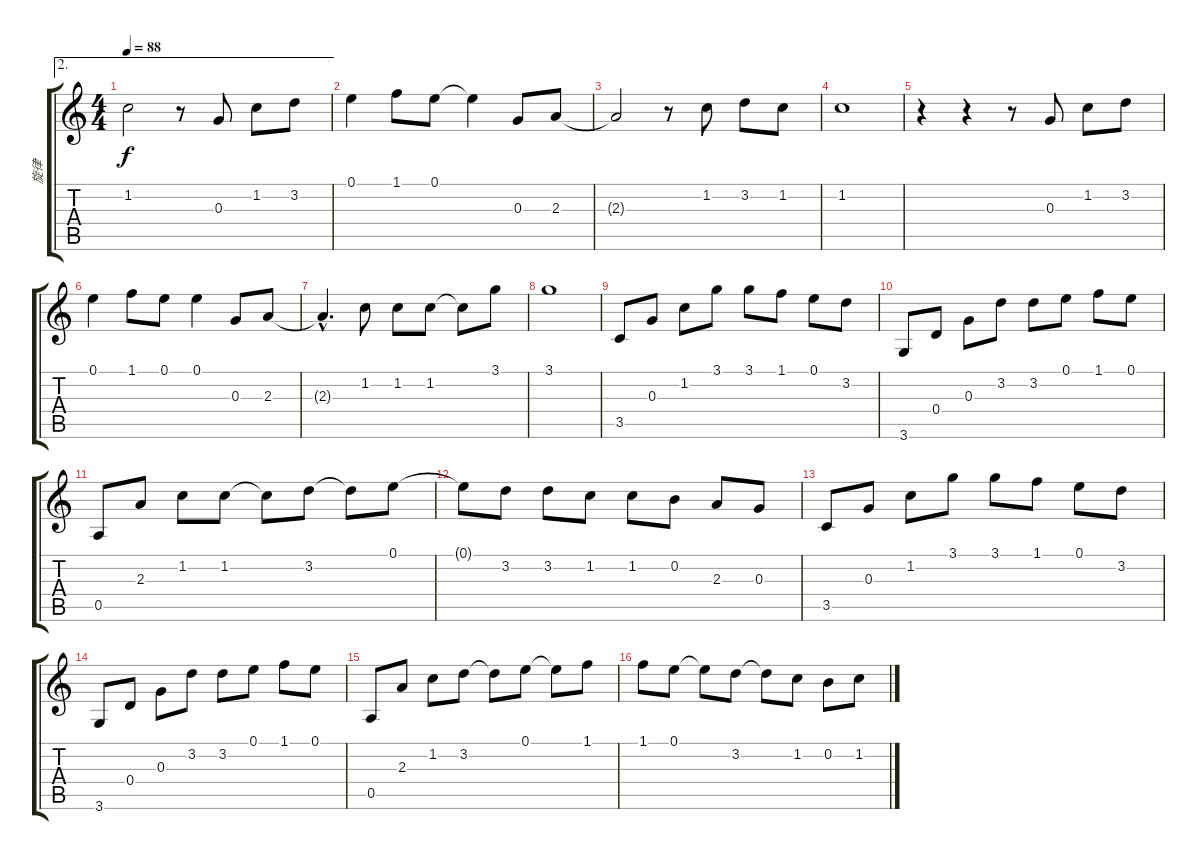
\track ("旋律" "旋律") {instrument acousticguitarnylon}
\staff {score tabs}
\tuning (E4 B3 G3 D3 A2 E2) {hide}
\ae 2
\ts (4 4)
\tempo 88
\clef g2
\ks c
1.2{t}.2{dy f} r.8 0.3.8 1.2.8 3.2.8 |
0.1.4 1.1.8 0.1.8 0.1{t}.4 0.3.8 2.3.8 |
2.3{t}.2 r.8 1.2.8 3.2.8 1.2.8 |
1.2.1 |
r.4 r.4 r.8 0.3.8 1.2.8 3.2.8 |
0.1.4 1.1.8 0.1.8 0.1.4 0.3.8 2.3.8 |
2.3{hac t}.4{d} 1.2.8 1.2.8 1.2.8 1.2{t}.8 3.1.8 |
3.1.1 |
3.5.8 0.3.8 1.2.8 3.1.8 3.1.8 1.1.8 0.1.8 3.2.8 |
3.6.8 0.4.8 0.3.8 3.2.8 3.2.8 0.1.8 1.1.8 0.1.8 |
0.5.8 2.3.8 1.2.8 1.2.8 1.2{t}.8 3.2.8 3.2{t}.8 0.1.8 |
0.1{t}.8 3.2.8 3.2.8 1.2.8 1.2.8 0.2.8 2.3.8 0.3.8 |
3.5.8 0.3.8 1.2.8 3.1.8 3.1.8 1.1.8 0.1.8 3.2.8 |
3.6.8 0.4.8 0.3.8 3.2.8 3.2.8 0.1.8 1.1.8 0.1.8 |
0.5.8 2.3.8 1.2.8 3.2.8 3.2{t}.8 0.1.8 0.1{t}.8 1.1.8 |
1.1.8 0.1.8 0.1{t}.8 3.2.8 3.2{t}.8 1.2.8 0.2.8 1.2.8
